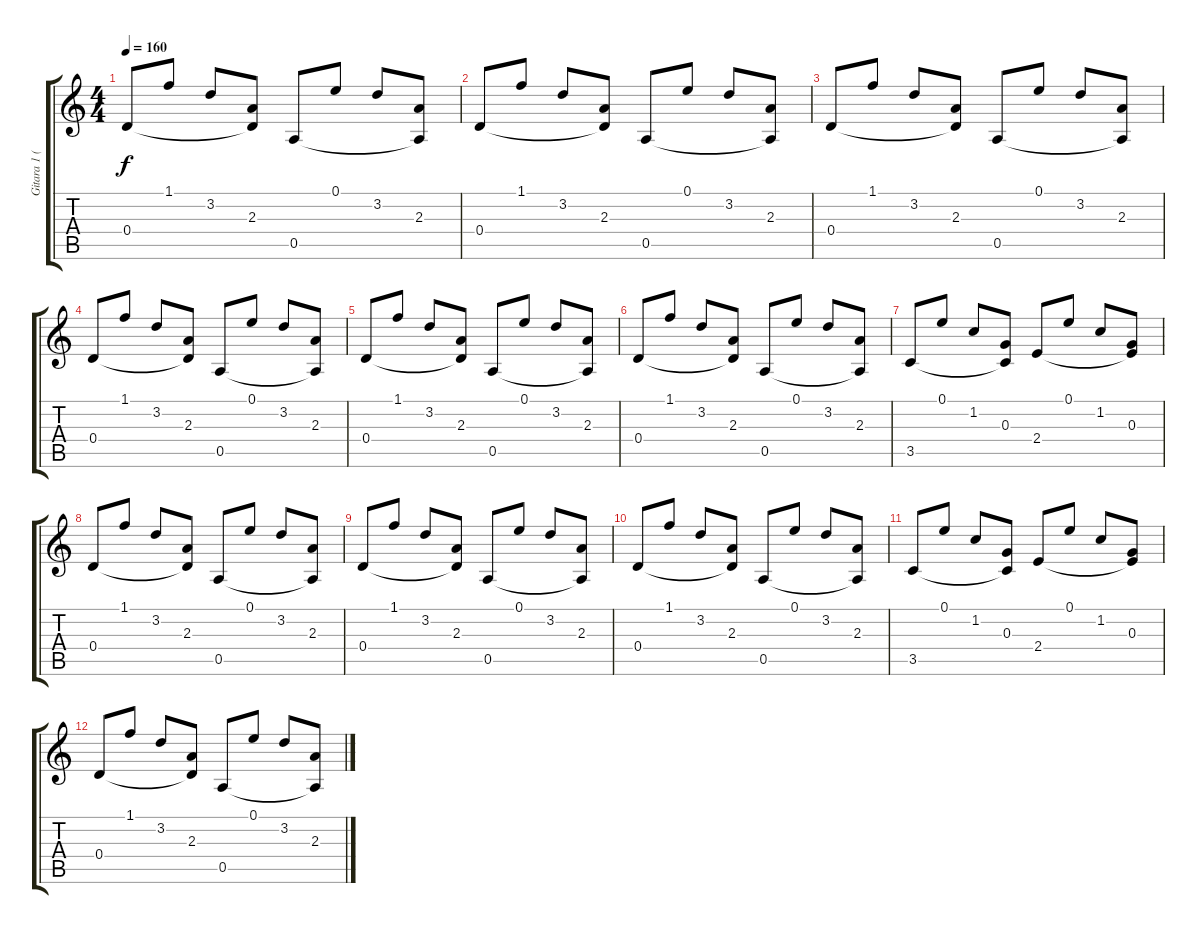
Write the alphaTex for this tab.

\track ("Gitara 1 (K. Myszkowski)" "Gitara 1 (") {instrument acousticguitarsteel}
\staff {score tabs}
\tuning (E4 B3 G3 D3 A2 E2) {hide}
\ts (4 4)
\tempo 160
\clef g2
\ks c
0.4.8{dy f instrument acousticguitarsteel} 1.1.8 3.2.8 (2.3 0.4{t}).8 0.5.8 0.1.8 3.2.8 (2.3 0.5{t}).8 |
0.4.8 1.1.8 3.2.8 (2.3 0.4{t}).8 0.5.8 0.1.8 3.2.8 (2.3 0.5{t}).8 |
0.4.8 1.1.8 3.2.8 (2.3 0.4{t}).8 0.5.8 0.1.8 3.2.8 (2.3 0.5{t}).8 |
0.4.8 1.1.8 3.2.8 (2.3 0.4{t}).8 0.5.8 0.1.8 3.2.8 (2.3 0.5{t}).8 |
0.4.8 1.1.8 3.2.8 (2.3 0.4{t}).8 0.5.8 0.1.8 3.2.8 (2.3 0.5{t}).8 |
0.4.8 1.1.8 3.2.8 (2.3 0.4{t}).8 0.5.8 0.1.8 3.2.8 (2.3 0.5{t}).8 |
3.5.8 0.1.8 1.2.8 (0.3 3.5{t}).8 2.4.8 0.1.8 1.2.8 (0.3 2.4{t}).8 |
0.4.8 1.1.8 3.2.8 (2.3 0.4{t}).8 0.5.8 0.1.8 3.2.8 (2.3 0.5{t}).8 |
0.4.8 1.1.8 3.2.8 (2.3 0.4{t}).8 0.5.8 0.1.8 3.2.8 (2.3 0.5{t}).8 |
0.4.8 1.1.8 3.2.8 (2.3 0.4{t}).8 0.5.8 0.1.8 3.2.8 (2.3 0.5{t}).8 |
3.5.8 0.1.8 1.2.8 (0.3 3.5{t}).8 2.4.8 0.1.8 1.2.8 (0.3 2.4{t}).8 |
0.4.8 1.1.8 3.2.8 (2.3 0.4{t}).8 0.5.8 0.1.8 3.2.8 (2.3 0.5{t}).8
